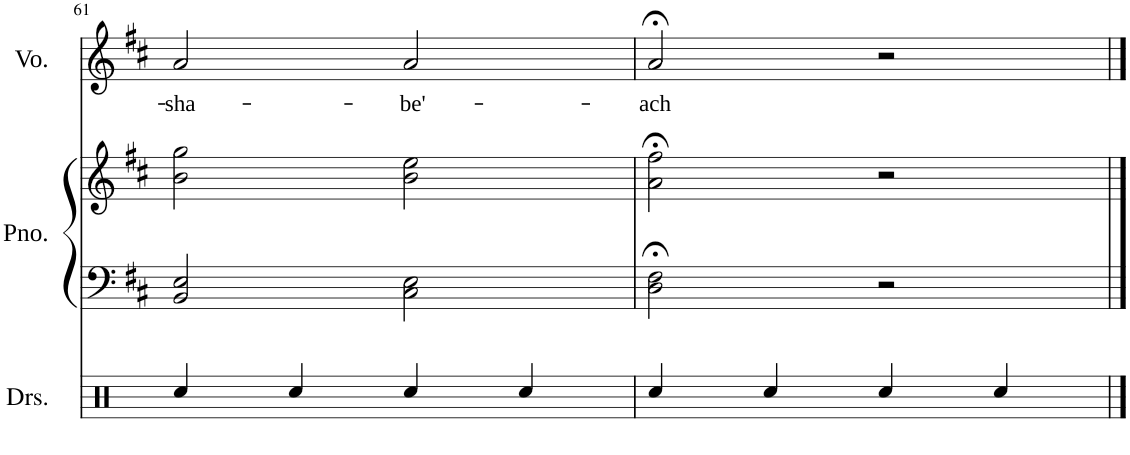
**kern	**kern	**kern	**kern	**text
*part3	*part2	*part2	*part1	*part1
*staff4	*staff3	*staff2	*staff1	*staff1
*I"Drumset	*I"Piano	*	*I"Voice	*
*I'Drs.	*I'Pno.	*	*I'Vo.	*
!!LO:PB:g=z
*clefX	*clefF4	*clefG2	*clefG2	*
*k[]	*k[f#c#]	*k[f#c#]	*k[f#c#]	*
*M4/4	*M4/4	*M4/4	*M4/4	*
=61	=61	=61	=61	=61
!	!	!	!	!LO:LY:b
4Rcc/	2BB/ 2E/	2b\ 2gg\	2a/	-sha-
4Rcc/	.	.	.	.
!	!	!	!	!LO:LY:b
4Rcc/	2C#\ 2E\	2b\ 2ee\	2a/	-be'-
4Rcc/	.	.	.	.
=62	=62	=62	=62	=62
!	!	!	!	!LO:LY:b
4Rcc/	2D\;< 2F#\;<	2a\;< 2ff#\;<	2a;</	-ach
4Rcc/	.	.	.	.
4Rcc/	2r	2r	2r	.
4Rcc/	.	.	.	.
==	==	==	==	==
*-	*-	*-	*-	*-
